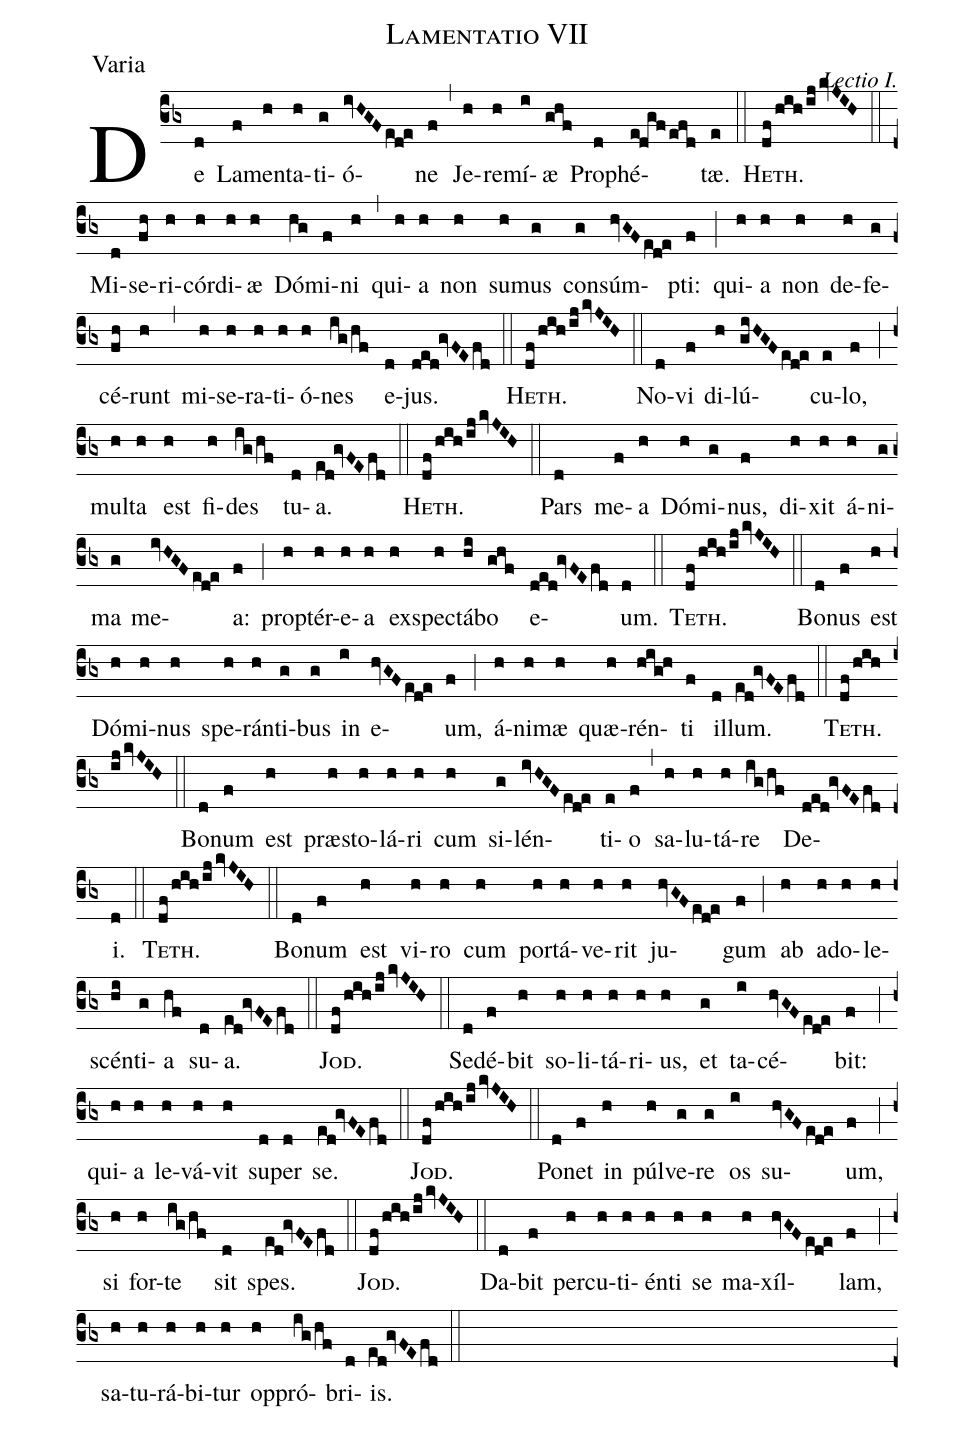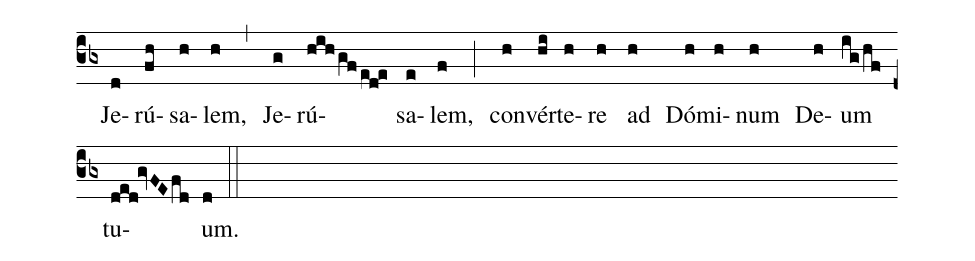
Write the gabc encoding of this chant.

name:Lamentatio VII;
office-part:Varia;
commentary:Lectio I.;
%%
(cb3) De(d) La(f)men(h)ta(h)ti(g)ó(ivHGF/ed!e)ne(f) (,) Je(h)re(h)mí(i)æ(ghf) Pro(d)phé(e!dgf/efd)tæ.(e) (::)
<sc>Heth</sc>.(df/hih/ijkvJIH) (::) Mi(d)se(fh)ri(h)cór(h)di(h)æ(h) Dó(hg)mi(f)ni(h) (,) qui(h)a(h) non(h) su(h)mus(g) con(g)súm(hvGF/ed!e)pti:(f) (;) qui(h)a(h) non(h) de(h)fe(g)cé(fh)runt(h) (,) mi(h)se(h)ra(h)ti(h)ó(h)nes(ig/hf) e(d)jus.(ded!gvFEfd) (::)
<sc>Heth</sc>.(df/hih/ijkvJIH) (::) No(d)vi(f) di(h)lú(giHGF/ed!e)cu(e)lo,(f) (;) mul(h)ta(h) est(h) fi(h)des(ig/hf) tu(d)a.(ed!gvFEfd) (::)
<sc>Heth</sc>.(df/hih/ijkvJIH) (::) Pars(d) me(f)a(h) Dó(h)mi(g)nus,(f) di(h)xit(h) á(h)ni(g)ma(g) me(ivHGF/ed!e)a:(f) (;) pro(h)ptér(h)e(h)a(h) ex(h)spec(h)tá(hi)bo(ghf) e(ded!gvFEfd)um.(d) (::)
<sc>Teth</sc>.(df/hih/ijkvJIH) (::) Bo(d)nus(f) est(h) Dó(h)mi(h)nus(h) spe(h)rán(h)ti(g)bus(g) in(i) e(hvGF/ed!e)um,(f) (;) á(h)ni(h)mæ(h) quæ(h)rén(hig!h)ti(f) il(d)lum.(ed!gvFEfd) (::)
<sc>Teth</sc>.(df/hih/ijkvJIH) (::)  Bo(d)num(f) est(h) præ(h)sto(h)lá(h)ri(h) cum(h) si(g)lén(ivHGF/ed!e)ti(e)o(f) (,) sa(h)lu(h)tá(h)re(ig/hf) De(ded!gvFEfd)i.(d) (::)
<sc>Teth</sc>.(df/hih/ijkvJIH) (::) Bo(d)num(f) est(h) vi(h)ro(h) cum(h) por(h)tá(h)ve(h)rit(h) ju(hvGF/ed!e)gum(f) (;) ab(h) a(h)do(h)le(h)scén(hi)ti(g)a(hf) su(d)a.(ed!gvFEfd) (::)
<sc>Jod</sc>.(df/hih/ijkvJIH) (::) Se(d)dé(f)bit(h) so(h)li(h)tá(h)ri(h)us,(h) et(g) ta(i)cé(hvGF/ed!e)bit:(f) (;) qui(h)a(h) le(h)vá(h)vit(h) su(d)per(d) se.(ed!gvFEfd) (::)
<sc>Jod</sc>.(df/hih/ijkvJIH) (::) Po(d)net(f) in(h) púl(h)ve(g)re(g) os(i) su(hvGF/ed!e)um,(f) (;) si(h) for(h)te(ig/hf) sit(d) spes.(ed!gvFEfd) (::)
<sc>Jod</sc>.(df/hih/ijkvJIH) (::) Da(d)bit(f) per(h)cu(h)ti(h)én(h)ti(h) se(h) ma(h)xíl(hvGF/ed!e)lam,(f) (;) sa(h)tu(h)rá(h)bi(h)tur(h) op(h)pró(ig/hf)bri(d)is.(ed!gvFEfd) (::) (Z)
Je(d)rú(fh)sa(h)lem,(h) (,) Je(g)rú(hihgfed!e)sa(e)lem,(f) (;) con(h)vér(hi)te(h)re(h) ad(h) Dó(h)mi(h)num(h) De(h)um(ig/hf) tu(ded!gvFEfd)um.(d) (::)
